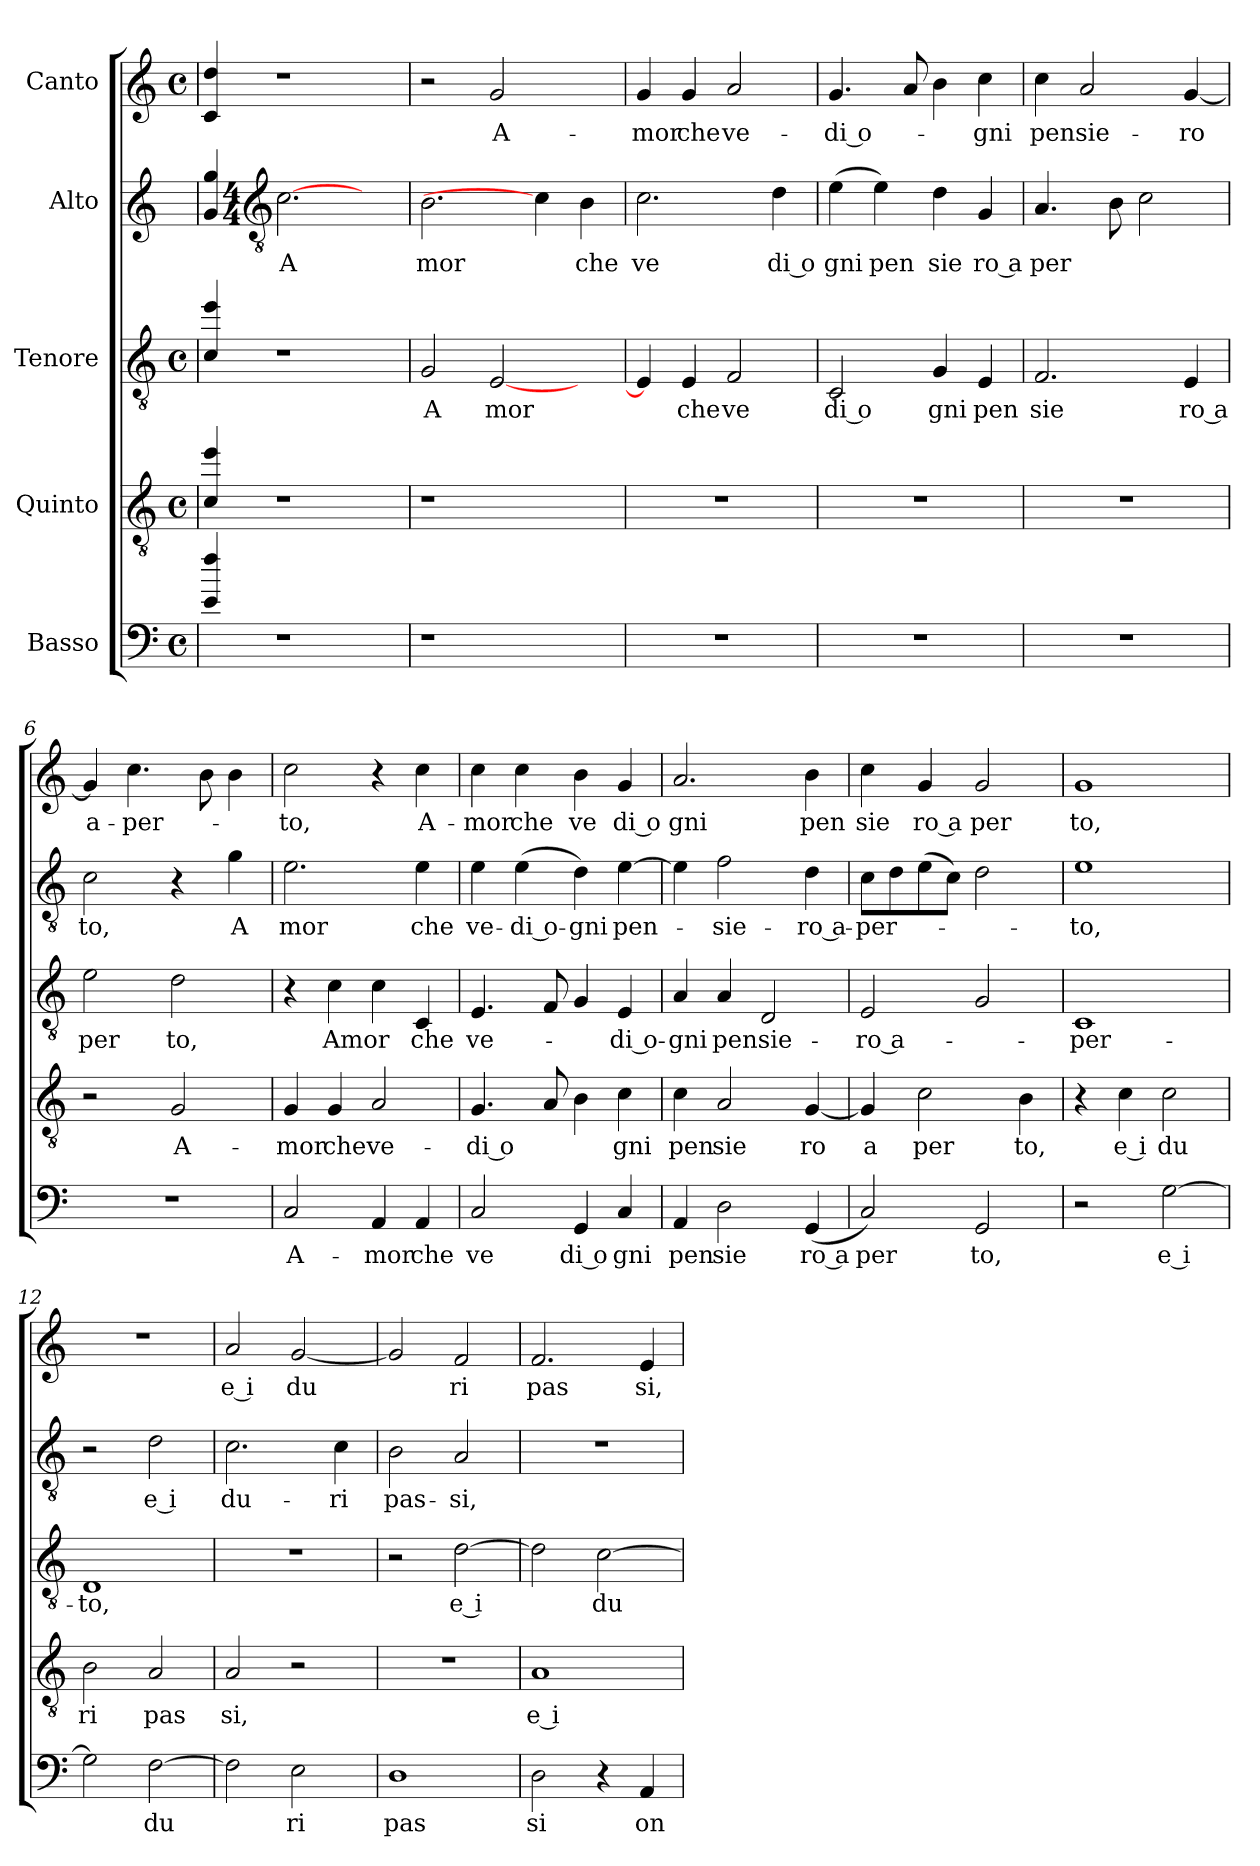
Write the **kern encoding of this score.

**kern	**text	**kern	**text	**kern	**text	**kern	**text	**kern	**text
*part5	*part5	*part4	*part4	*part3	*part3	*part2	*part2	*part1	*part1
*staff5	*staff5	*staff4	*staff4	*staff3	*staff3	*staff2	*staff2	*staff1	*staff1
*I"Basso	*	*I"Quinto	*	*I"Tenore	*	*I"Alto	*	*I"Canto	*
!!LO:PB:g=z
*stria5	*	*stria5	*	*stria5	*	*stria5	*	*stria5	*
*clefF4	*	*clefGv2	*	*clefGv2	*	*	*	*clefG2	*
*M4/4	*	*M4/4	*	*M4/4	*	*	*	*M4/4	*
*met(c)	*	*met(c)	*	*met(c)	*	*	*	*met(c)	*
=1	=1!	=1	=1!	=1	=1!	=1	=1!	=1!	=1!
4ff/ 4e/	.	4ee/ 4c/	.	4ee/ 4c/	.	4gg/ 4g/	.	4dd/ 4c/	.
*	*	*	*	*	*	*clefGv2	*	*	*
*	*	*	*	*	*	*M4/4	*	*	*
*	*	*	*	*	*	*met(c)	*	*	*
!LO:N:vis=1	!	!LO:N:vis=1	!	!LO:N:vis=1	!	!	!LO:LY:b:cj	!LO:N:vis=1	!
1r	.	1r	.	1r	.	[2.c	A	1r	.
.	.	.	.	.	.	4ryy	.	.	.
=2	=2	=2	=2	=2	=2	=2	=2	=2	=2
!	!	!	!	!	!LO:LY:b:cj	!	!LO:LY:b:cj	!	!
1r	.	1r	.	2G/	A	2.B\	mor	2r	.
!	!	!	!	!	!LO:LY:b	!	!	!	!LO:LY:b:cj
.	.	.	.	[<2E/	mor	.	.	2g/	A-
.	.	.	.	.	.	4c]	.	.	.
!	!	!	!	!	!	!	!LO:LY:b:cj	!	!
4ryy	.	4ryy	.	4ryy	.	4B\	che	4ryy	.
=3	=3	=3	=3	=3	=3	=3	=3	=3	=3
!	!	!	!	!	!	!	!LO:LY:b:cj	!	!LO:LY:b:cj
1r	.	1r	.	4E/]	.	2.c\	ve	4g/	-mor
!	!	!	!	!	!LO:LY:b:cj	!	!	!	!LO:LY:b:cj
.	.	.	.	4E/	che	.	.	4g/	che
!	!	!	!	!	!LO:LY:b:cj	!	!	!	!LO:LY:b:cj
.	.	.	.	2F/	ve	.	.	2a/	ve-
!	!	!	!	!	!	!	!LO:LY:b:rj	!	!
.	.	.	.	.	.	4d\	di o	.	.
=4	=4	=4	=4	=4	=4	=4	=4	=4	=4
!	!	!	!	!	!LO:LY:b:rj	!	!LO:LY:b:cj	!	!LO:LY:b:cj
1r	.	1r	.	2C/	di o	(>4e\	gni	4.g/	-di o-
!	!	!	!	!	!	!	!LO:LY:b:cj	!	!
.	.	.	.	.	.	4e\)	pen	.	.
.	.	.	.	.	.	.	.	8a/	.
!	!	!	!	!	!LO:LY:b:cj	!	!LO:LY:b:cj	!	!
.	.	.	.	4G/	gni	4d\	sie	4b\	.
!	!	!	!	!	!LO:LY:b:cj	!	!LO:LY:b:rj	!	!LO:LY:b:cj
.	.	.	.	4E/	pen	4G/	ro a	4cc\	-gni
=5	=5	=5	=5	=5	=5	=5	=5	=5	=5
!	!	!	!	!	!LO:LY:b:cj	!	!LO:LY:b	!	!LO:LY:b:cj
1r	.	1r	.	2.F/	sie	4.A/	per	4cc\	pensie-
.	.	.	.	.	.	.	.	2a/	.
.	.	.	.	.	.	8B\	.	.	.
.	.	.	.	.	.	2c\	.	.	.
!	!	!	!	!	!LO:LY:b:rj	!	!	!	!LO:LY:b:cj
.	.	.	.	4E/	ro a	.	.	[<4g/	-ro
=6	=6	=6	=6	=6	=6	=6	=6	=6	=6
!	!	!	!	!	!LO:LY:b:cj	!	!LO:LY:b:cj	!	!LO:LY:b:rj
1r	.	2r	.	2e\	per	2c\	to,	4g/]	a-
!	!	!	!	!	!	!	!	!	!LO:LY:b
.	.	.	.	.	.	.	.	4.cc\	-per-
!	!	!	!LO:LY:b:cj	!	!LO:LY:b:cj	!	!	!	!
.	.	2G/	A-	2d\	to,	4r	.	.	.
.	.	.	.	.	.	.	.	8b\	.
!	!	!	!	!	!	!	!LO:LY:b:cj	!	!
.	.	.	.	.	.	4g\	A	4b\	.
=7	=7	=7	=7	=7	=7	=7	=7	=7	=7
!	!LO:LY:b:cj	!	!LO:LY:b:cj	!	!	!	!LO:LY:b:cj	!	!LO:LY:b:cj
2C/	A-	4G/	-mor	4r	.	2.e\	mor	2cc\	-to,
!	!	!	!LO:LY:b:cj	!	!LO:LY:b	!	!	!	!
.	.	4G/	che	4c\	Amor	.	.	.	.
!	!LO:LY:b:cj	!	!LO:LY:b:cj	!	!	!	!	!	!
4AA/	-mor	2A/	ve-	4c\	.	.	.	4r	.
!	!LO:LY:b:cj	!	!	!	!LO:LY:b:cj	!	!LO:LY:b:cj	!	!LO:LY:b:cj
4AA/	che	.	.	4C/	che	4e\	che	4cc\	A-
!!LO:LB:g=z
=8	=8	=8	=8	=8	=8	=8	=8	=8	=8
!	!LO:LY:b:cj	!	!LO:LY:b:cj	!	!LO:LY:b:cj	!	!LO:LY:b:cj	!	!LO:LY:b:cj
2C/	ve	4.G/	-di o	4.E/	ve-	4e\	ve-	4cc\	-mor
!	!	!	!	!	!	!	!LO:LY:b:rj	!	!LO:LY:b:cj
.	.	.	.	.	.	(<4e\	-di o-	4cc\	che
.	.	8A/	.	8F/	.	.	.	.	.
!	!LO:LY:b:rj	!	!	!	!	!	!LO:LY:b:cj	!	!LO:LY:b:cj
4GG/	di o	4B\	.	4G/	.	4d\)	-gni	4b\	ve
!	!LO:LY:b:cj	!	!LO:LY:b:cj	!	!LO:LY:b:rj	!	!LO:LY:b	!	!LO:LY:b:rj
4C/	gni	4c\	gni	4E/	-di o-	[>4e\	pen-	4g/	di o
=9	=9	=9	=9	=9	=9	=9	=9	=9	=9
!	!LO:LY:b:cj	!	!LO:LY:b:cj	!	!LO:LY:b:cj	!	!	!	!LO:LY:b:cj
4AA/	pen	4c\	pen	4A/	-gni	4e\]	.	2.a/	gni
!	!LO:LY:b:cj	!	!LO:LY:b:cj	!	!LO:LY:b:cj	!	!LO:LY:b:cj	!	!
2D\	sie	2A/	sie	4A/	pensie-	2f\	-sie-	.	.
.	.	.	.	2D/	.	.	.	.	.
!	!LO:LY:b:rj	!	!LO:LY:b:cj	!	!	!	!LO:LY:b:rj	!	!LO:LY:b:cj
(>4GG/	ro a	[<4G/	ro	.	.	4d\	-ro a-	4b\	pen
=10	=10	=10	=10	=10	=10	=10	=10	=10	=10
!	!LO:LY:b:cj	!	!LO:LY:b:rj	!	!LO:LY:b:cj	!	!LO:LY:b	!	!LO:LY:b:cj
2C/)	per	4G/]	a	2E/	-ro a-	8c\L	-per-	4cc\	sie
.	.	.	.	.	.	8d\	.	.	.
!	!	!	!LO:LY:b:cj	!	!	!	!	!	!LO:LY:b:rj
.	.	2c\	per	.	.	(>8e\	.	4g/	ro a
.	.	.	.	.	.	8c\J)	.	.	.
!	!LO:LY:b:cj	!	!	!	!	!	!	!	!LO:LY:b:cj
2GG/	to,	.	.	2G/	.	2d\	.	2g/	per
!	!	!	!LO:LY:b:cj	!	!	!	!	!	!
.	.	4B\	to,	.	.	.	.	.	.
=11	=11	=11	=11	=11	=11	=11	=11	=11	=11
!	!	!	!	!	!LO:LY:b:cj	!	!LO:LY:b:cj	!	!LO:LY:b:cj
2r	.	4r	.	1C	-per-	1e	-to,	1g	to,
!	!	!	!LO:LY:b:rj	!	!	!	!	!	!
.	.	(<4c\	e i	.	.	.	.	.	.
!	!LO:LY:b:cj	!	!LO:LY:b:cj	!	!	!	!	!	!
[>2G\)	e i	2c\	du	.	.	.	.	.	.
=12	=12	=12	=12	=12	=12	=12	=12	=12	=12
!	!	!	!LO:LY:b:cj	!	!LO:LY:b:cj	!	!	!	!
2G\]	.	2B\	ri	1D	-to,	2r	.	1r	.
!	!LO:LY:b	!	!LO:LY:b:cj	!	!	!	!LO:LY:b:rj	!	!
[>2F\	du	2A/	pas	.	.	2d\	e i	.	.
=13	=13	=13	=13	=13	=13	=13	=13	=13	=13
!	!	!	!LO:LY:b:cj	!	!	!	!LO:LY:b:cj	!	!LO:LY:b:rj
2F\]	.	2A/	si,	1r	.	2.c\	du-	2a/	e i
!	!LO:LY:b:cj	!	!	!	!	!	!	!	!LO:LY:b
2E\	ri	2r	.	.	.	.	.	[<2g/	du
!	!	!	!	!	!	!	!LO:LY:b:cj	!	!
.	.	.	.	.	.	4c\	-ri	.	.
=14	=14	=14	=14	=14	=14	=14	=14	=14	=14
!	!LO:LY:b:cj	!	!	!	!	!	!LO:LY:b:cj	!	!
1D	pas	1r	.	2r	.	2B\	pas-	2g/]	.
!	!	!	!	!	!LO:LY:b:cj	!	!LO:LY:b:cj	!	!LO:LY:b:cj
.	.	.	.	[>2d\	e i	2A/	-si,	2f/	ri
=15	=15	=15	=15	=15	=15	=15	=15	=15	=15
!	!LO:LY:b:cj	!	!LO:LY:b:rj	!	!	!	!	!	!LO:LY:b:cj
2D\	si	1A	e i	2d\]	.	1r	.	2.f/	pas
!	!	!	!	!	!LO:LY:b	!	!	!	!
4r	.	.	.	[<2c\	du-	.	.	.	.
!	!LO:LY:b:cj	!	!	!	!	!	!	!	!LO:LY:b:cj
4AA/	on	.	.	.	.	.	.	4e/	si,
=	=	=	=	=	=	=	=	=	=
*-	*-	*-	*-	*-	*-	*-	*-	*-	*-
